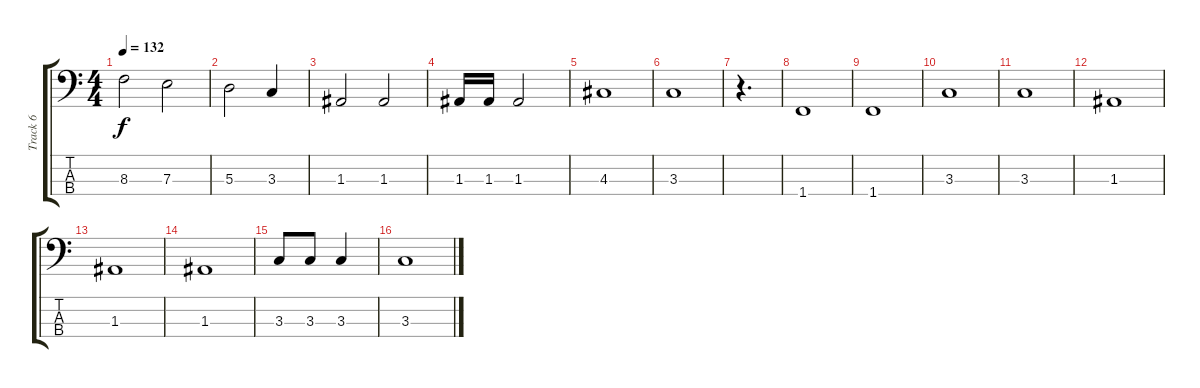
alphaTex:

\track ("Track 6" "Track 6") {instrument electricbassfinger}
\staff {score tabs}
\tuning (G2 D2 A1 E1) {hide}
\ts (4 4)
\tempo 132
\clef f4
\ks c
8.3.2{dy f} 7.3.2 |
5.3.2 3.3.4 |
1.3.2 1.3.2 |
1.3.16 1.3.16 1.3.2 |
4.3.1 |
3.3.1 |
r.4{d} |
1.4.1 |
1.4.1 |
3.3.1 |
3.3.1 |
1.3.1 |
1.3.1 |
1.3.1 |
3.3.8 3.3.8 3.3.4 |
3.3.1
